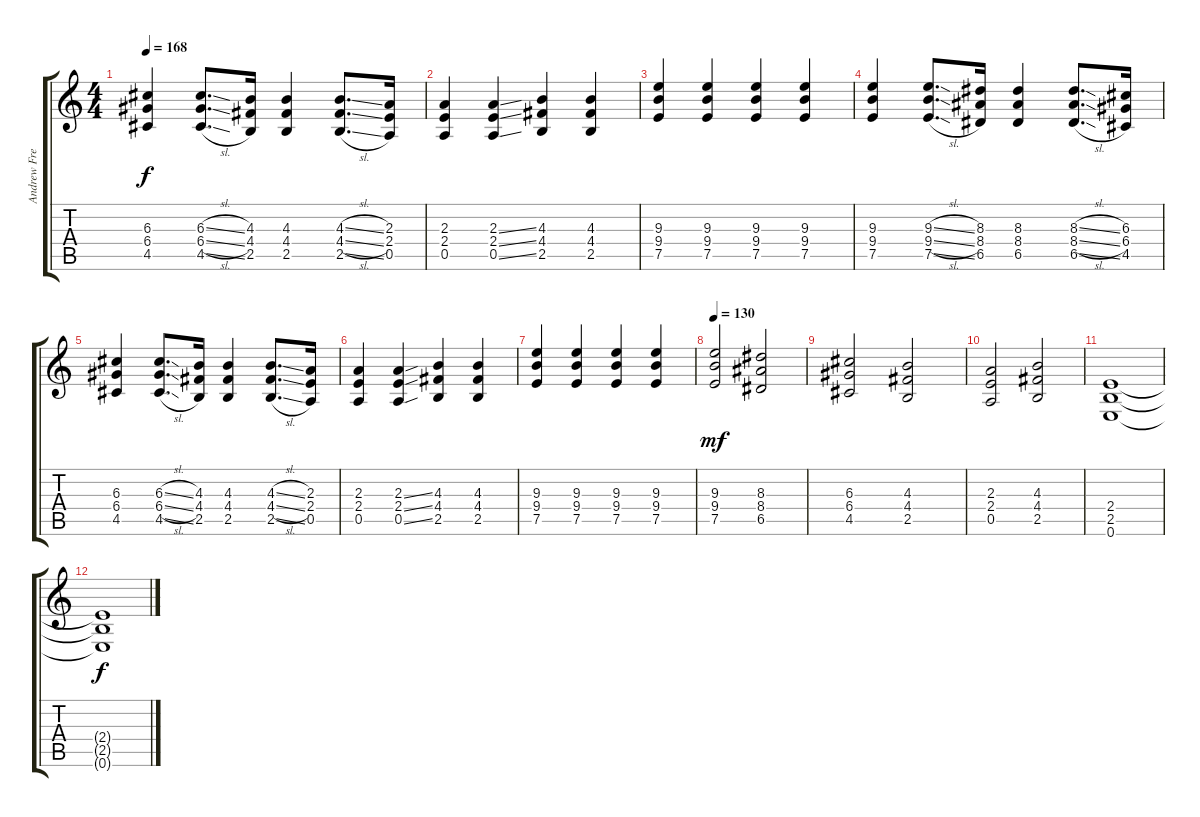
\track ("Andrew Freeman" "Andrew Fre") {instrument distortionguitar}
\staff {score tabs}
\tuning (E4 B3 G3 D3 A2 E2) {hide}
\ts (4 4)
\tempo 168
\clef g2
\ks c
(6.3 6.4 4.5).4{dy f} (6.3{sl} 6.4{sl} 4.5{sl}).8{d} (4.3 4.4 2.5).16 (4.3 4.4 2.5).4 (4.3{sl} 4.4{sl} 2.5{sl}).8{d} (2.3 2.4 0.5).16 |
(2.3 2.4 0.5).4 (2.3{ss} 2.4{ss} 0.5{ss}).4 (4.3 4.4 2.5).4 (4.3 4.4 2.5).4 |
(9.3 9.4 7.5).4 (9.3 9.4 7.5).4 (9.3 9.4 7.5).4 (9.3 9.4 7.5).4 |
(9.3 9.4 7.5).4 (9.3{sl} 9.4{sl} 7.5{sl}).8{d} (8.3 8.4 6.5).16 (8.3 8.4 6.5).4 (8.3{sl} 8.4{sl} 6.5{sl}).8{d} (6.3 6.4 4.5).16 |
(6.3 6.4 4.5).4 (6.3{sl} 6.4{sl} 4.5{sl}).8{d} (4.3 4.4 2.5).16 (4.3 4.4 2.5).4 (4.3{sl} 4.4{sl} 2.5{sl}).8{d} (2.3 2.4 0.5).16 |
(2.3 2.4 0.5).4 (2.3{ss} 2.4{ss} 0.5{ss}).4 (4.3 4.4 2.5).4 (4.3 4.4 2.5).4 |
(9.3 9.4 7.5).4 (9.3 9.4 7.5).4 (9.3 9.4 7.5).4 (9.3 9.4 7.5).4 |
\tempo 130
(9.3 9.4 7.5).2{dy mf} (8.3 8.4 6.5).2 |
(6.3 6.4 4.5).2 (4.3 4.4 2.5).2 |
(2.3 2.4 0.5).2 (4.3 4.4 2.5).2 |
(2.4 2.5 0.6).1{volume 0} |
(2.4{t} 2.5{t} 0.6{t}).1{dy f}
